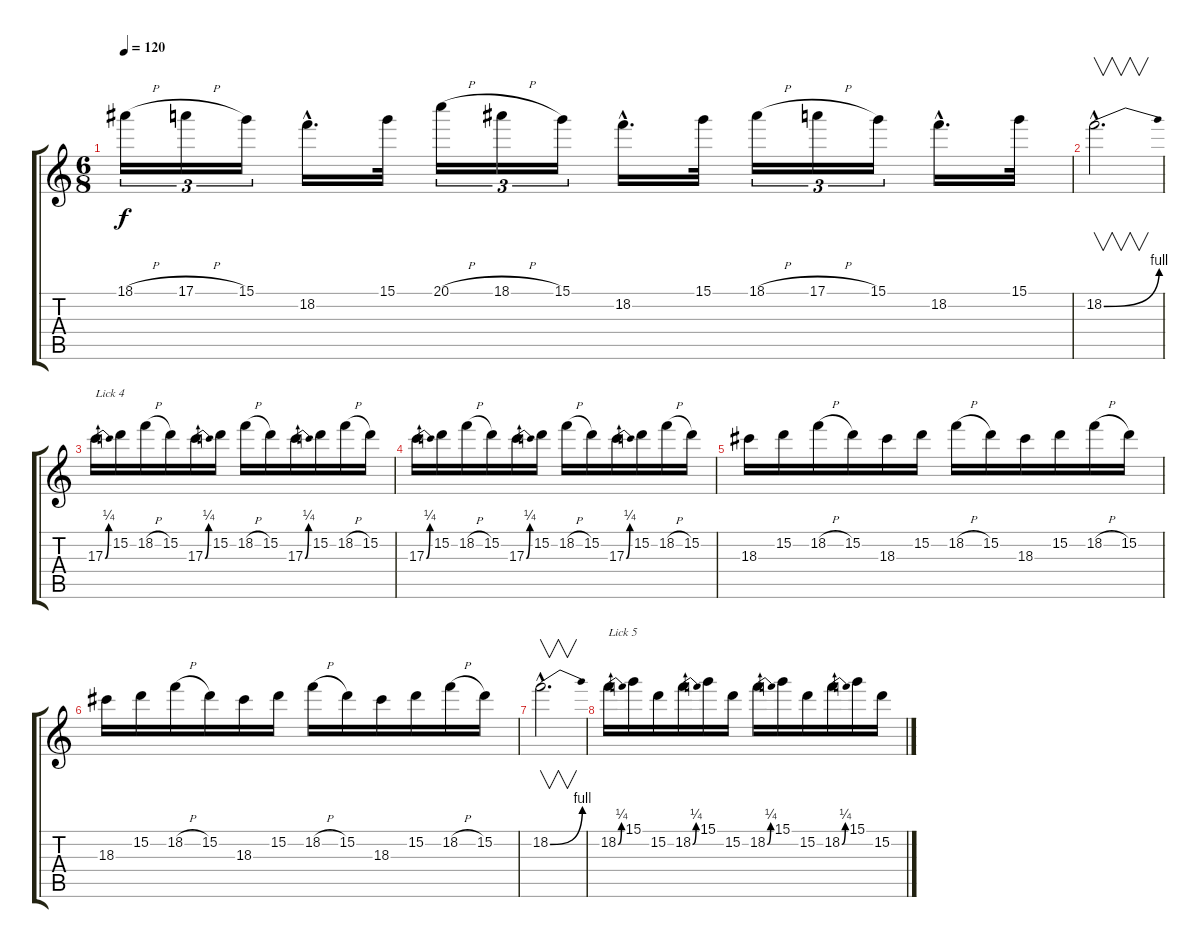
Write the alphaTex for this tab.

\track "" {instrument overdrivenguitar}
\staff {score tabs}
\tuning (E4 B3 G3 D3 A2 E2) {hide}
\ts (6 8)
\tempo 120
\clef g2
\ks c
18.1{h}.16{tu (3 2) dy f} 17.1{h}.16{tu (3 2)} 15.1.16{tu (3 2)} 18.2{hac}.16{d} 15.1.32 20.1{h}.16{tu (3 2)} 18.1{h}.16{tu (3 2)} 15.1.16{tu (3 2)} 18.2{hac}.16{d} 15.1.32 18.1{h}.16{tu (3 2)} 17.1{h}.16{tu (3 2)} 15.1.16{tu (3 2)} 18.2{hac}.16{d} 15.1.32 |
18.2{be (bend 0 0 60 4) hac}.2{v d} |
17.3{be (bend 0 0 60 1)}.16{txt "Lick 4"} 15.2.16 18.2{h}.16 15.2.16 17.3{be (bend 0 0 60 1)}.16 15.2.16 18.2{h}.16 15.2.16 17.3{be (bend 0 0 60 1)}.16 15.2.16 18.2{h}.16 15.2.16 |
17.3{be (bend 0 0 60 1)}.16 15.2.16 18.2{h}.16 15.2.16 17.3{be (bend 0 0 60 1)}.16 15.2.16 18.2{h}.16 15.2.16 17.3{be (bend 0 0 60 1)}.16 15.2.16 18.2{h}.16 15.2.16 |
18.3.16 15.2.16 18.2{h}.16 15.2.16 18.3.16 15.2.16 18.2{h}.16 15.2.16 18.3.16 15.2.16 18.2{h}.16 15.2.16 |
18.3.16 15.2.16 18.2{h}.16 15.2.16 18.3.16 15.2.16 18.2{h}.16 15.2.16 18.3.16 15.2.16 18.2{h}.16 15.2.16 |
18.2{be (bend 0 0 60 4) hac}.2{v d} |
18.2{be (bend 0 0 60 1)}.16{txt "Lick 5"} 15.1.16 15.2.16 18.2{be (bend 0 0 60 1)}.16 15.1.16 15.2.16 18.2{be (bend 0 0 60 1)}.16 15.1.16 15.2.16 18.2{be (bend 0 0 60 1)}.16 15.1.16 15.2.16
